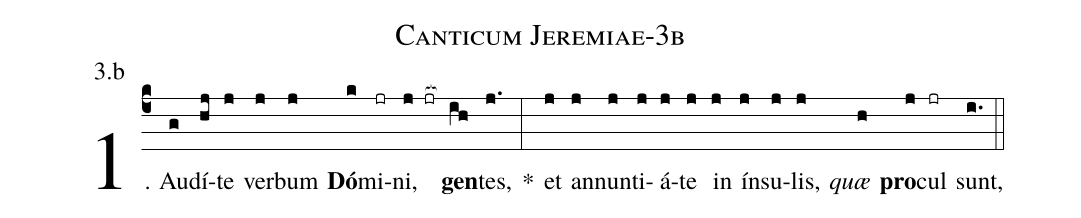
name: Canticum Jeremiae-3b;
annotation: 3.b;
%%
(c4)1. Au(g)dí(hj)te(j) ver(j)bum(j) <b>Dó</b>(k)mi(jr)ni,(j jr[ocb:1{]) <b>gen</b>(ih[ocb:0}])tes,(j.) *(:) et(j) an(j)nun(j)ti(j)á(j)te(j) in(j) ín(j)su(j)lis,(j) <i>quæ</i>(h) <b>pro</b>(j)cul(jr) sunt,(i.) (::)
